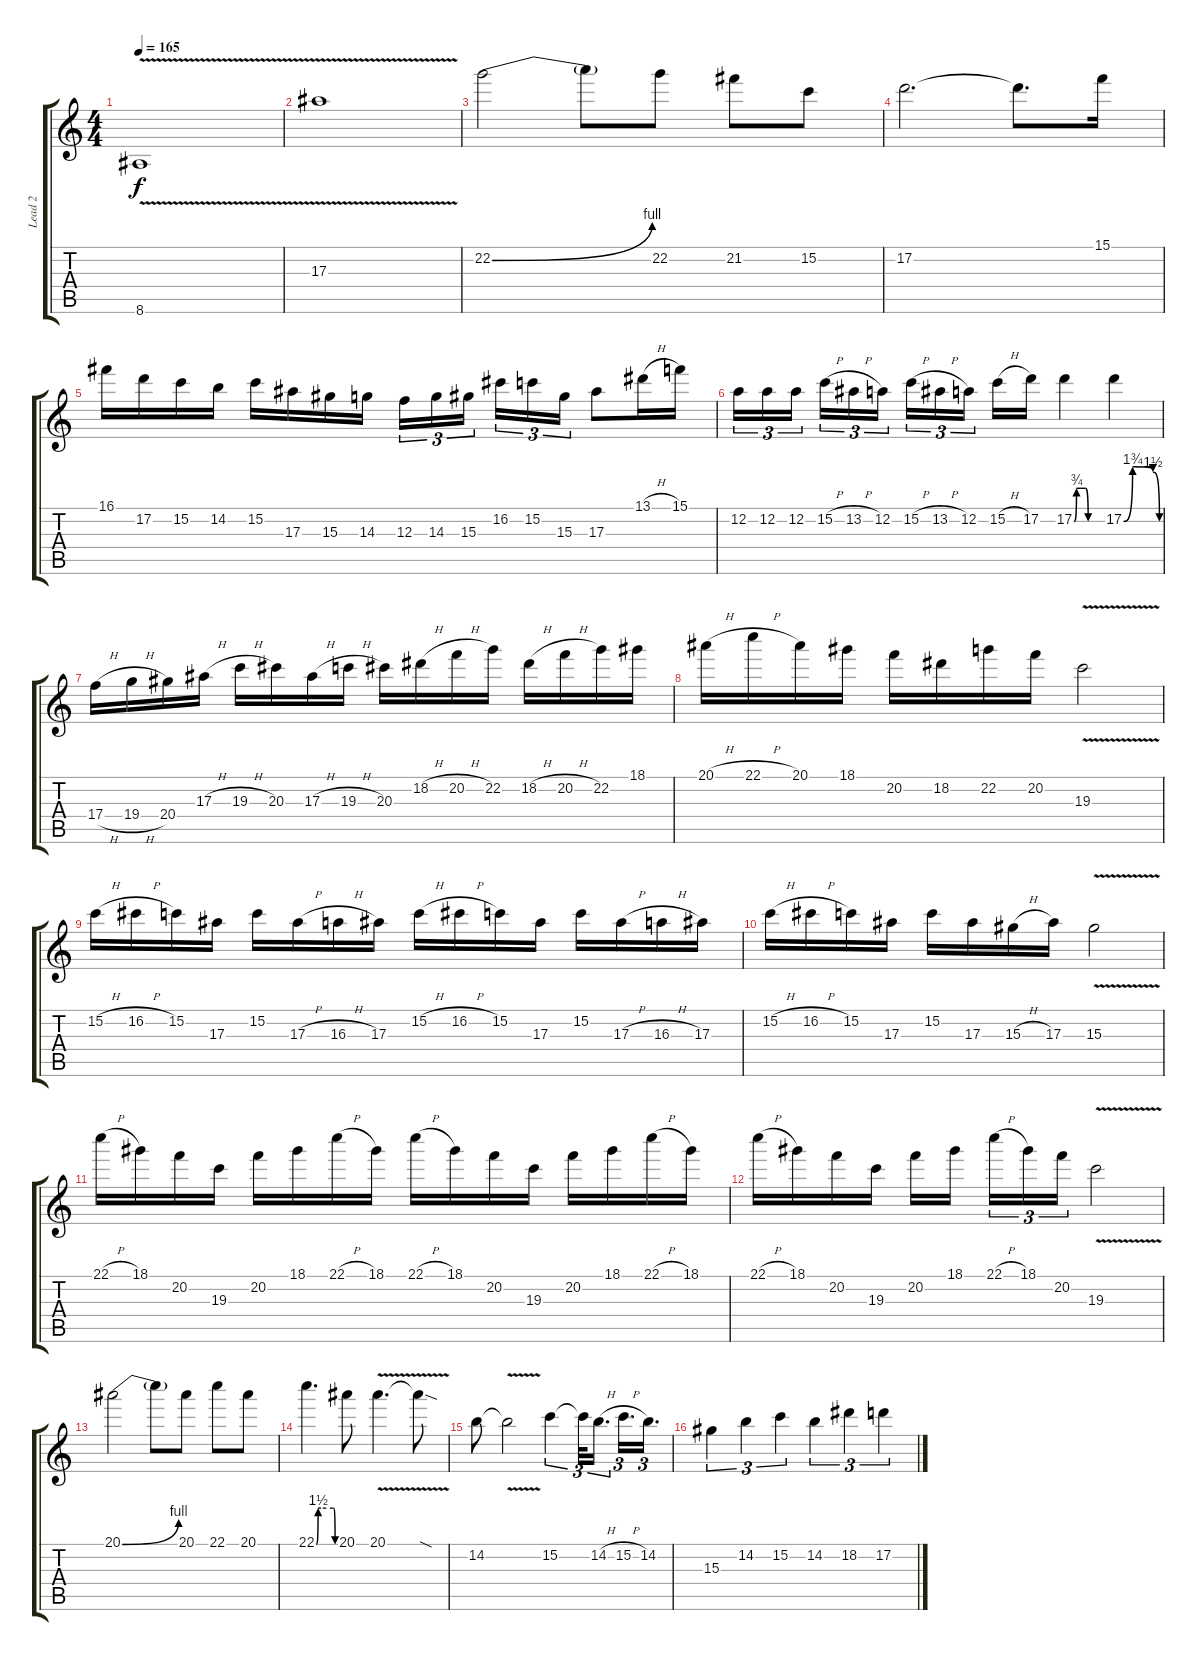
\track ("Lead 2" "Lead 2") {instrument distortionguitar}
\staff {score tabs}
\tuning (D4 A3 F3 C3 G2 D2) {hide}
\ts (4 4)
\tempo 165
\clef g2
\ks c
8.6{v}.1{dy f} |
17.3{v}.1 |
22.2{be (bend 0 0 60 4)}.2 22.2{t}.8 22.2.8 21.2.8 15.2.8 |
17.2.2{d} 17.2{t}.8{d} 15.1.16 |
16.1.16 17.2.16 15.2.16 14.2.16 15.2.16 17.3.16 15.3.16 14.3.16 12.3.16{tu (3 2)} 14.3.16{tu (3 2)} 15.3.16{tu (3 2) beam splitsecondary} 16.2.16{tu (3 2)} 15.2.16{tu (3 2)} 15.3.16{tu (3 2)} 17.3.8 13.1{h}.16 15.1.16 |
12.2.16{tu (3 2)} 12.2.16{tu (3 2)} 12.2.16{tu (3 2) beam splitsecondary} 15.2{h}.16{tu (3 2)} 13.2{h}.16{tu (3 2)} 12.2.16{tu (3 2)} 15.2{h}.16{tu (3 2)} 13.2{h}.16{tu (3 2)} 12.2.16{tu (3 2) beam splitsecondary} 15.2{h}.16 17.2.16 17.2{be (custom 0 0 5 3 15 3 24 3 30 0 60 0)}.4 17.2{be (custom 0 0 15 7 49 6 60 0)}.4 |
17.4{h}.16 19.4{h}.16 20.4.16 17.3{h}.16 19.3{h}.16 20.3.16 17.3{h}.16 19.3{h}.16 20.3.16 18.2{h}.16 20.2{h}.16 22.2.16 18.2{h}.16 20.2{h}.16 22.2.16 18.1.16 |
20.1{h}.16 22.1{h}.16 20.1.16 18.1.16 20.2.16 18.2.16 22.2.16 20.2.16 19.3{v}.2 |
15.2{h}.16 16.2{h}.16 15.2.16 17.3.16 15.2.16 17.3{h}.16 16.3{h}.16 17.3.16 15.2{h}.16 16.2{h}.16 15.2.16 17.3.16 15.2.16 17.3{h}.16 16.3{h}.16 17.3.16 |
15.2{h}.16 16.2{h}.16 15.2.16 17.3.16 15.2.16 17.3.16 15.3{h}.16 17.3.16 15.3{v}.2 |
22.1{h}.16 18.1.16 20.2.16 19.3.16 20.2.16 18.1.16 22.1{h}.16 18.1.16 22.1{h}.16 18.1.16 20.2.16 19.3.16 20.2.16 18.1.16 22.1{h}.16 18.1.16 |
22.1{h}.16 18.1.16 20.2.16 19.3.16 20.2.16 18.1.16{beam splitsecondary} 22.1{h}.16{tu (3 2)} 18.1.16{tu (3 2)} 20.2.16{tu (3 2)} 19.3{v}.2 |
20.1{be (bend 0 0 60 4)}.2 20.1{t}.8 20.1.8 22.1.8 20.1.8 |
22.1{be (custom 0 0 6 6 15 6 55 6 60 0)}.4{d} 20.1.8 20.1{v}.4{d} 20.1{sod t}.8 |
14.2.8 14.2{v t}.2 15.2.4{tu (3 2)} 15.2{t}.32{tu (3 2)} 14.2{h}.16{d tu (3 2)} 15.2{h}.16{d tu (3 2)} 14.2.16{d tu (3 2)} |
15.3.4{tu (3 2)} 14.2.4{tu (3 2)} 15.2.4{tu (3 2)} 14.2.4{tu (3 2)} 18.2.4{tu (3 2)} 17.2.4{tu (3 2)}
